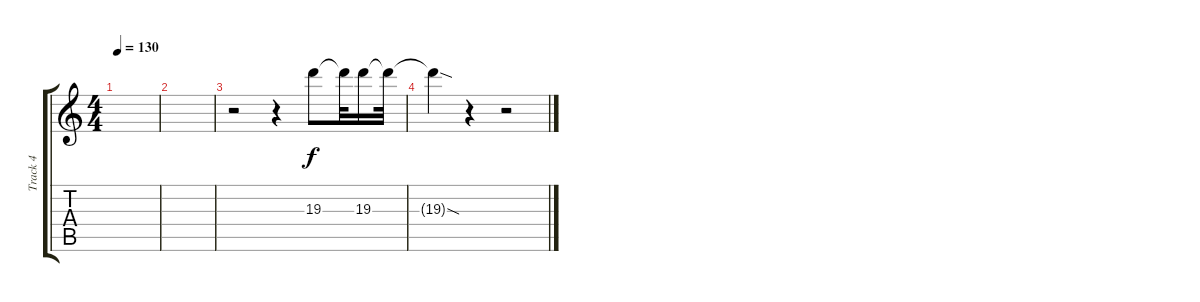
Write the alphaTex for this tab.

\track ("Track 4" "Track 4") {instrument distortionguitar}
\staff {score tabs}
\tuning (E4 B3 G3 D3 A2 E2) {hide}
\ts (4 4)
\tempo 130
\clef g2
\ks c
|
|
r.2 r.4 19.3.8 19.3{t}.32 19.3.16 19.3{t}.32 |
19.3{sod t}.4 r.4 r.2
